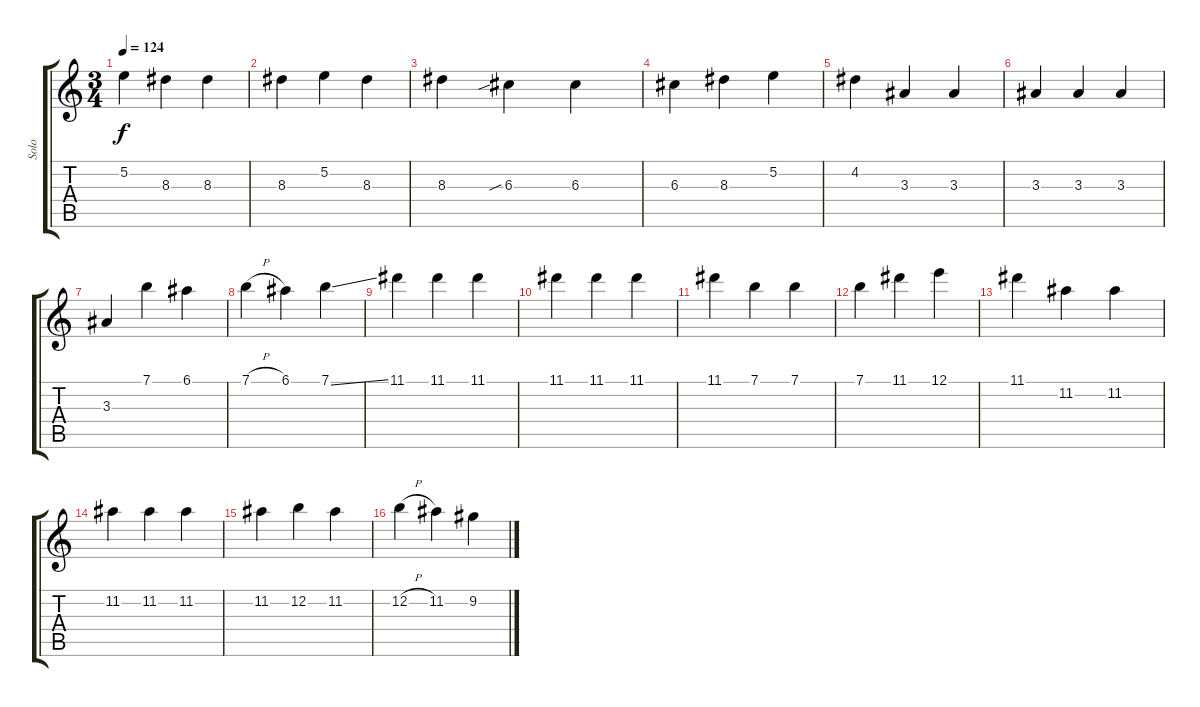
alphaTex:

\track ("Solo" "Solo") {instrument distortionguitar}
\staff {score tabs}
\tuning (E4 B3 G3 D3 A2 E2) {hide}
\ts (3 4)
\tempo 124
\clef g2
\ks c
5.2.4{dy f} 8.3.4 8.3.4 |
8.3.4 5.2.4 8.3.4 |
8.3.4 6.3{sib}.4 6.3.4 |
6.3.4 8.3.4 5.2.4 |
4.2.4 3.3.4 3.3.4 |
3.3.4 3.3.4 3.3.4 |
3.3.4 7.1.4 6.1.4 |
7.1{h}.4 6.1.4 7.1{ss}.4 |
11.1.4 11.1.4 11.1.4 |
11.1.4 11.1.4 11.1.4 |
11.1.4 7.1.4 7.1.4 |
7.1.4 11.1.4 12.1.4 |
11.1.4 11.2.4 11.2.4 |
11.2.4 11.2.4 11.2.4 |
11.2.4 12.2.4 11.2.4 |
12.2{h}.4 11.2.4 9.2{ss}.4
